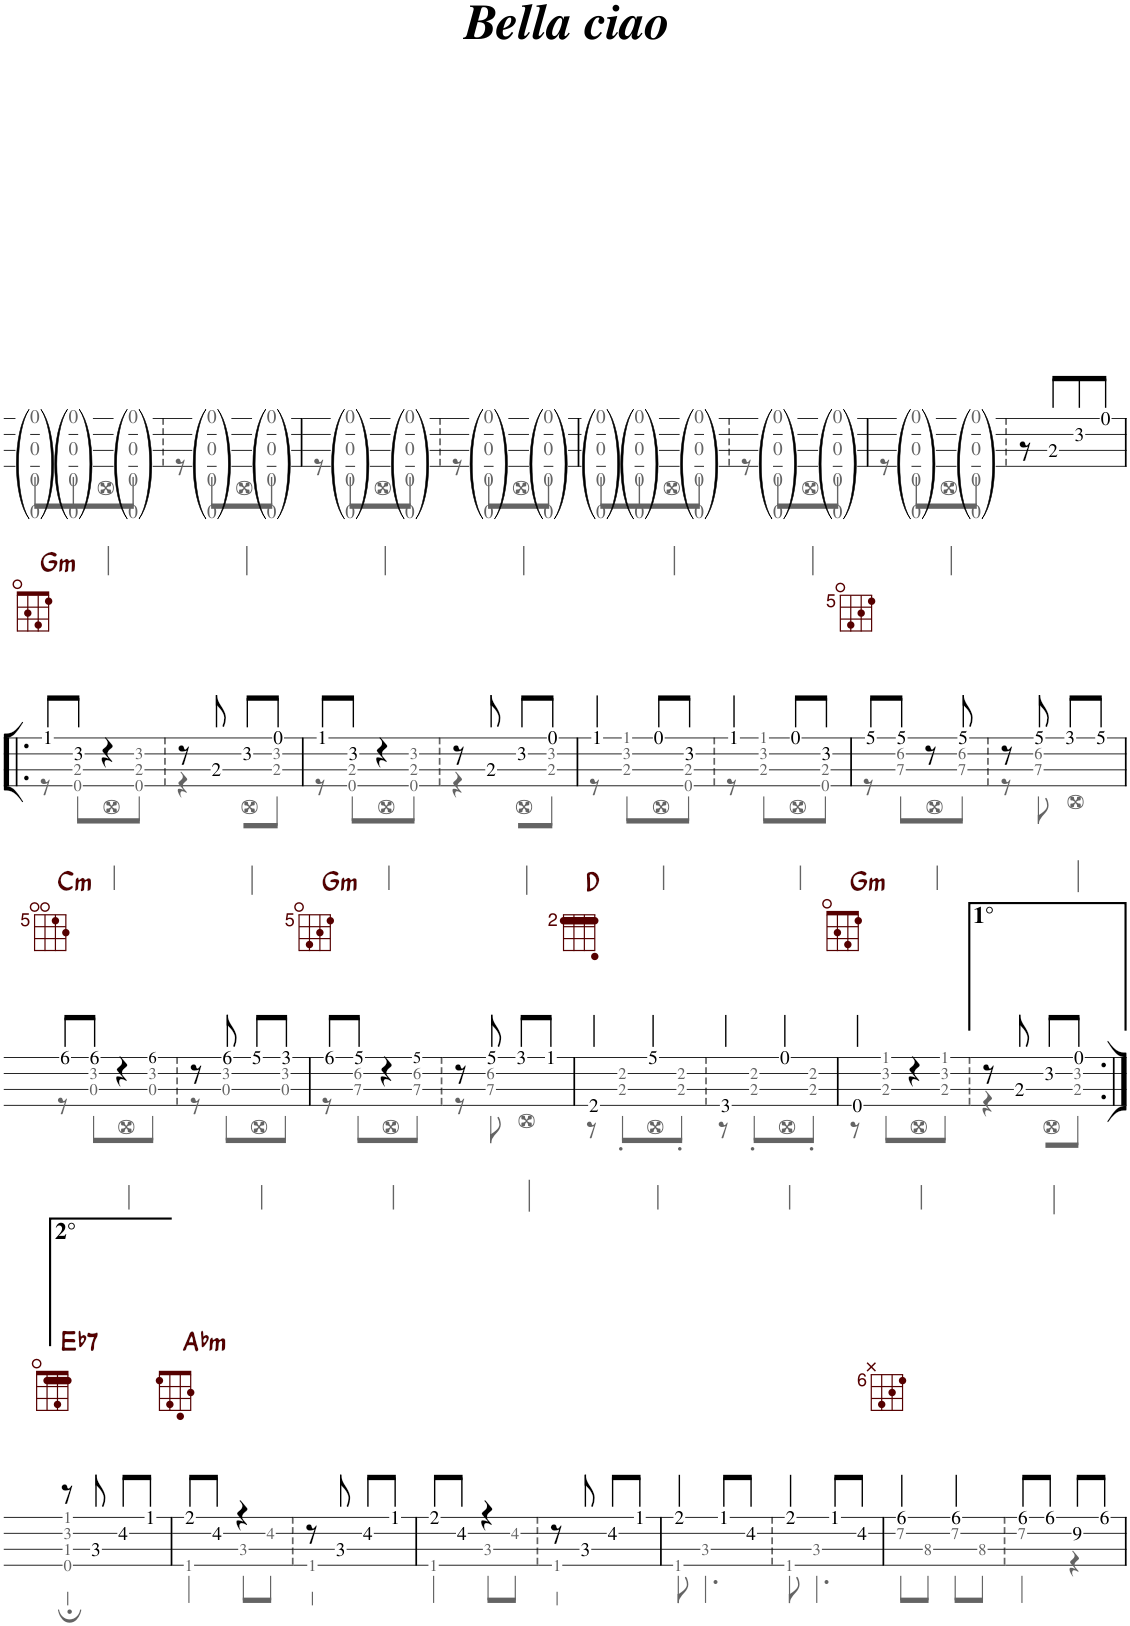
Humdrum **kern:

**kern	**harte
*part1	*part1
*staff1	*
*I"Ukulélé [Tablature]	*
*stria4	*
*k[]	*
*M2/4	*
=1	=1
*^	*
2ryy	8gi\ 8ci\ 8ei\ 8ai\L	.
.	8gi\ 8ci\ 8ei\ 8ai\	.
.	8gi\	.
.	8gi\ 8ci\ 8ei\ 8ai\J	.
=2	=2	=2
2ryy	8r	.
.	8gi\ 8ci\ 8ei\ 8ai\L	.
.	8gi\	.
.	8gi\ 8ci\ 8ei\ 8ai\J	.
=3	=3	=3
2ryy	8r	.
.	8gi\ 8ci\ 8ei\ 8ai\L	.
.	8gi\	.
.	8gi\ 8ci\ 8ei\ 8ai\J	.
=4	=4	=4
2ryy	8r	.
.	8gi\ 8ci\ 8ei\ 8ai\L	.
.	8gi\	.
.	8gi\ 8ci\ 8ei\ 8ai\J	.
=5	=5	=5
2ryy	8gi\ 8ci\ 8ei\ 8ai\L	.
.	8gi\ 8ci\ 8ei\ 8ai\	.
.	8gi\	.
.	8gi\ 8ci\ 8ei\ 8ai\J	.
=6	=6	=6
2ryy	8r	.
.	8gi\ 8ci\ 8ei\ 8ai\L	.
.	8gi\	.
.	8gi\ 8ci\ 8ei\ 8ai\J	.
=7	=7	=7
2ryy	8r	.
.	8gi\ 8ci\ 8ei\ 8ai\L	.
.	8gi\	.
.	8gi\ 8ci\ 8ei\ 8ai\J	.
*v	*v	*
=8	=8
8r	.
8d/L	.
8g/	.
8a/J	.
!!LO:LB:g=z
=9!|:	=9!|:
*^	*
!	!	!LO:H:kt=m
8b-/L	8r	G:min
8g/J	8g!i\ 8d!i\L	.
4r	8gi\	.
.	8g!i\ 8d!i\ 8g!i\J	.
=10	=10	=10
8r	4r	.
8d/	.	.
8g/L	8gi\L	.
8a/J	8d!i\ 8g!i\J	.
=11	=11	=11
8b-/L	8r	.
8g/J	8g!i\ 8d!i\L	.
4r	8gi\	.
.	8g!i\ 8d!i\ 8g!i\J	.
=12	=12	=12
8r	4r	.
8d/	.	.
8g/L	8gi\L	.
8a/J	8d!i\ 8g!i\J	.
=13	=13	=13
4b-/	8r	.
.	8d!i\ 8g!i\ 8b-!i\L	.
8a/L	8gi\	.
8g/J	8g!i\ 8d!i\J	.
=14	=14	=14
4b-/	8r	.
.	8d!i\ 8g!i\ 8b-!i\L	.
8a/L	8gi\	.
8g/J	8g!i\ 8d!i\J	.
=15	=15	=15
8dd/L	8r	.
8dd/J	8g!i\ 8a#!i\L	.
8r	8gi\	.
8dd/	8g!i\ 8a#!i\J	.
=16	=16	=16
8r	8r	.
8dd/	8g!i\ 8a#!i\	.
8cc/L	4gi\	.
8dd/J	.	.
!!LO:LB:g=z	!!
=17	=17	=17
!	!	!LO:H:kt=m
8ee-/L	8r	C:min
8ee-/J	8c!i\ 8g!i\L	.
4r	8gi\	.
.	8c!i\ 8g!i\ 8ee-!\J	.
=18	=18	=18
8r	8r	.
8ee-/	8c!i\ 8g!i\L	.
8dd/L	8gi\	.
8cc/J	8c!i\ 8g!i\J	.
=19	=19	=19
!	!	!LO:H:kt=m
8ee-/L	8r	G:min
8dd/J	8g!i\ 8b-!i\L	.
4r	8gi\	.
.	8g!i\ 8a#!i\ 8dd!\J	.
=20	=20	=20
8r	8r	.
8dd/	8g!i\ 8b-!i\	.
8cc/L	4gi\	.
8b-/J	.	.
=21	=21	=21
4a/	8r	D:maj
.	8d!i\' 8g-!i\'L	.
4dd/	8gi\	.
.	8d!i\' 8g-!i\'J	.
=22	=22	=22
4b-/	8r	.
.	8d!i\' 8g-!i\'L	.
4a/	8gi\	.
.	8d!i\' 8g-!i\'J	.
=23	=23	=23
!	!	!LO:H:kt=m
4g/	8r	G:min
.	8d!i\ 8g!i\ 8b-!i\L	.
4r	8gi\	.
.	8d!i\ 8g!i\ 8b-!i\J	.
=24	=24	=24
8r	4r	.
8d/	.	.
8g/L	8gi\L	.
8a/J	8d!i\ 8g!i\J	.
!!LO:LB:g=z	!!
=25:|!	=25:|!	=25:|!
!	!	!LO:H:kt=7
8r;<	2g!i\; 2c#!i\; 2g!i\; 2b-!i\;	Eb:7
8d#/	.	.
8g#/L	.	.
8a#/J	.	.
=26	=26	=26
!	!	!LO:H:kt=m
8b/L	4g#!i\	Ab:min
8g#/J	.	.
4r	8e-!i\L	.
.	8g#!i\J	.
=27	=27	=27
8r;<	2g#!i\	.
8d#/	.	.
8g#/L	.	.
8a#/J	.	.
=28	=28	=28
8b/L	4g#!i\	.
8g#/J	.	.
4r	8e-!i\L	.
.	8g#!i\J	.
=29	=29	=29
8r;<	2g#!i\	.
8d#/	.	.
8g#/L	.	.
8a#/J	.	.
=30	=30	=30
4b/	8g#!i\	.
.	4.e-!i\	.
8a#/L	.	.
8g#/J	.	.
=31	=31	=31
4b/	8g#!i\	.
.	4.e-!i\	.
8a#/L	.	.
8g#/J	.	.
=32	=32	=32
4dd#/	8b!i\L	.
.	8g#!i\J	.
4dd#/	8b!i\L	.
.	8g#!i\J	.
=33	=33	=33
8dd#;</L	4b!i\	.
8dd#/J	.	.
8cc#/L	4r	.
8dd#/J	.	.
*v	*v	*
=	=
*-	*-
